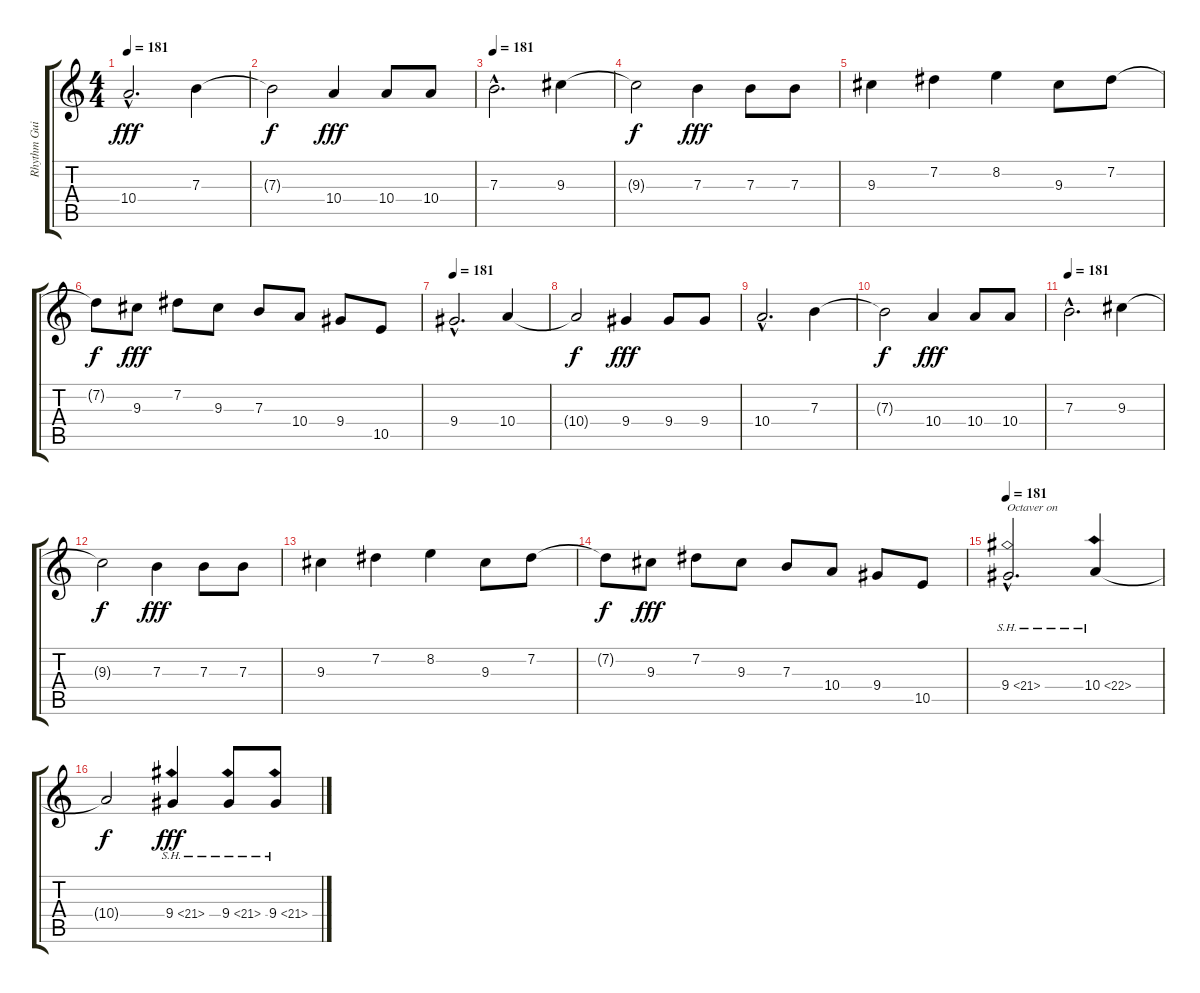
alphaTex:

\track ("Rhythm Guitar" "Rhythm Gui") {instrument distortionguitar}
\staff {score tabs}
\tuning (Db4 Ab3 E3 B2 Gb2 Db2) {hide}
\ts (4 4)
\tempo 181
\clef g2
\ks c
10.4{hac}.2{d dy fff} 7.3.4 |
7.3{t}.2{dy f} 10.4.4{dy fff} 10.4.8 10.4.8 |
\tempo 181
7.3{hac}.2{d} 9.3.4 |
9.3{t}.2{dy f} 7.3.4{dy fff} 7.3.8 7.3.8 |
9.3.4 7.2.4 8.2.4 9.3.8 7.2.8 |
7.2{t}.8{dy f} 9.3.8{dy fff} 7.2.8 9.3.8 7.3.8 10.4.8 9.4.8 10.5.8 |
\tempo 181
9.4{hac}.2{d} 10.4.4 |
10.4{t}.2{dy f} 9.4.4{dy fff} 9.4.8 9.4.8 |
10.4{hac}.2{d} 7.3.4 |
7.3{t}.2{dy f} 10.4.4{dy fff} 10.4.8 10.4.8 |
\tempo 181
7.3{hac}.2{d} 9.3.4 |
9.3{t}.2{dy f} 7.3.4{dy fff} 7.3.8 7.3.8 |
9.3.4 7.2.4 8.2.4 9.3.8 7.2.8 |
7.2{t}.8{dy f} 9.3.8{dy fff} 7.2.8 9.3.8 7.3.8 10.4.8 9.4.8 10.5.8 |
\tempo 181
9.4{sh 12 hac}.2{d txt "Octaver on"} 10.4{sh 12}.4 |
10.4{t}.2{dy f} 9.4{sh 12}.4{dy fff} 9.4{sh 12}.8 9.4{sh 12}.8
